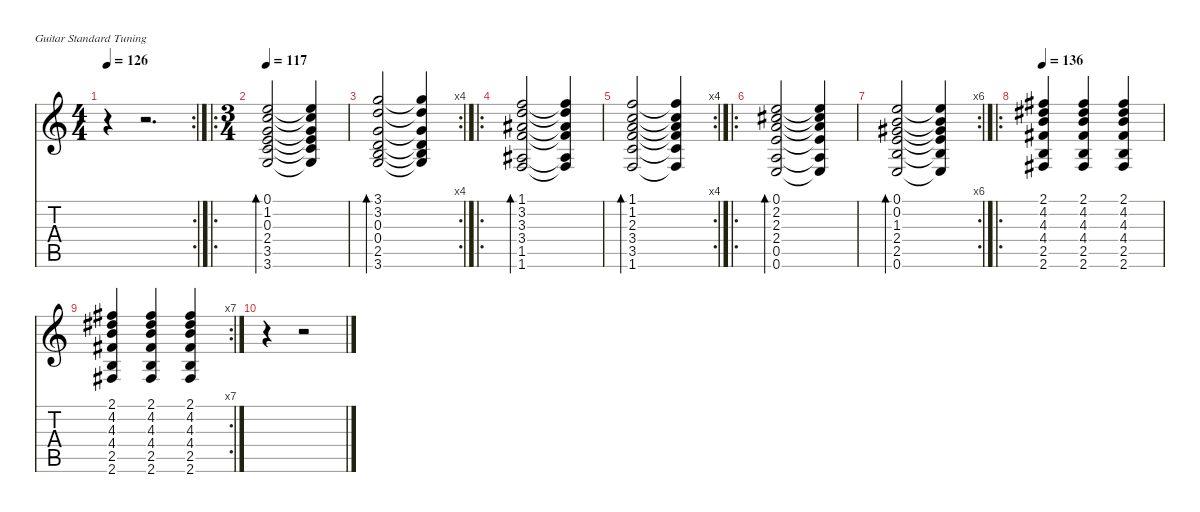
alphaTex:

\defaultSystemsLayout 4
\hideDynamics
\bracketExtendMode nobrackets
\singleTrackTrackNamePolicy hidden
\multiTrackTrackNamePolicy hidden
\firstSystemTrackNameMode fullname
\firstSystemTrackNameOrientation horizontal
\otherSystemsTrackNameOrientation horizontal
\track ("Acoustic Guitar" "s.guit.") {instrument acousticguitarsteel}
\staff {score tabs}
\tuning (E4 B3 G3 D3 A2 E2)
\rc 2
\ts (4 4)
\beaming (8 2 2 2 2)
\tempo 126
\clef g2
\ks c
r.4{dy f beam Down} r.2{d beam Down} |
\ro
\ts (3 4)
\beaming (8 2 2 2)
\tempo 117
(0.1 1.2 0.3 2.4 3.5 3.6).2{bd 240 dy p beam Up} (0.1{t} 1.2{t} 0.3{t} 2.4{t} 3.5{t} 3.6{t}).4{beam Up} |
\rc 4
(3.1 3.2 0.3 0.4 2.5 3.6).2{bd 240 beam Up} (3.1{t} 3.2{t} 0.3{t} 0.4{t} 2.5{t} 3.6{t}).4{beam Up} |
\ro
(1.1 3.2 3.3{acc #} 3.4 1.5{acc #} 1.6).2{bd 240 beam Up} (1.1{t} 3.2{t} 3.3{t acc #} 3.4{t} 1.5{t acc #} 1.6{t}).4{beam Up} |
\rc 4
(1.1 1.2 2.3 3.4 3.5 1.6).2{bd 240 beam Up} (1.1{t} 1.2{t} 2.3{t} 3.4{t} 3.5{t} 1.6{t}).4{beam Up} |
\ro
(0.1 2.2{acc #} 2.3 2.4 0.5 0.6).2{bd 240 beam Up} (0.1{t} 2.2{t acc #} 2.3{t} 2.4{t} 0.5{t} 0.6{t}).4{dy f beam Up} |
\rc 6
(0.1 0.2 1.3{acc #} 2.4 2.5 0.6).2{bd 240 dy p beam Up} (0.1{t} 0.2{t} 1.3{t acc #} 2.4{t} 2.5{t} 0.6{t}).4{dy f beam Up} |
\ro
\tempo 136
(2.1{acc #} 4.2{acc #} 4.3 4.4{acc #} 2.5 2.6{acc #}).4{beam Up} (2.1{acc #} 4.2{acc #} 4.3 4.4{acc #} 2.5 2.6{acc #}).4{beam Up} (2.1{acc #} 4.2{acc #} 4.3 4.4{acc #} 2.5 2.6{acc #}).4{beam Up} |
\rc 7
(2.1{acc #} 4.2{acc #} 4.3 4.4{acc #} 2.5 2.6{acc #}).4{beam Up} (2.1{acc #} 4.2{acc #} 4.3 4.4{acc #} 2.5 2.6{acc #}).4{beam Up} (2.1{acc #} 4.2{acc #} 4.3 4.4{acc #} 2.5 2.6{acc #}).4{beam Up} |
r.4{beam Down} r.2{beam Down}
